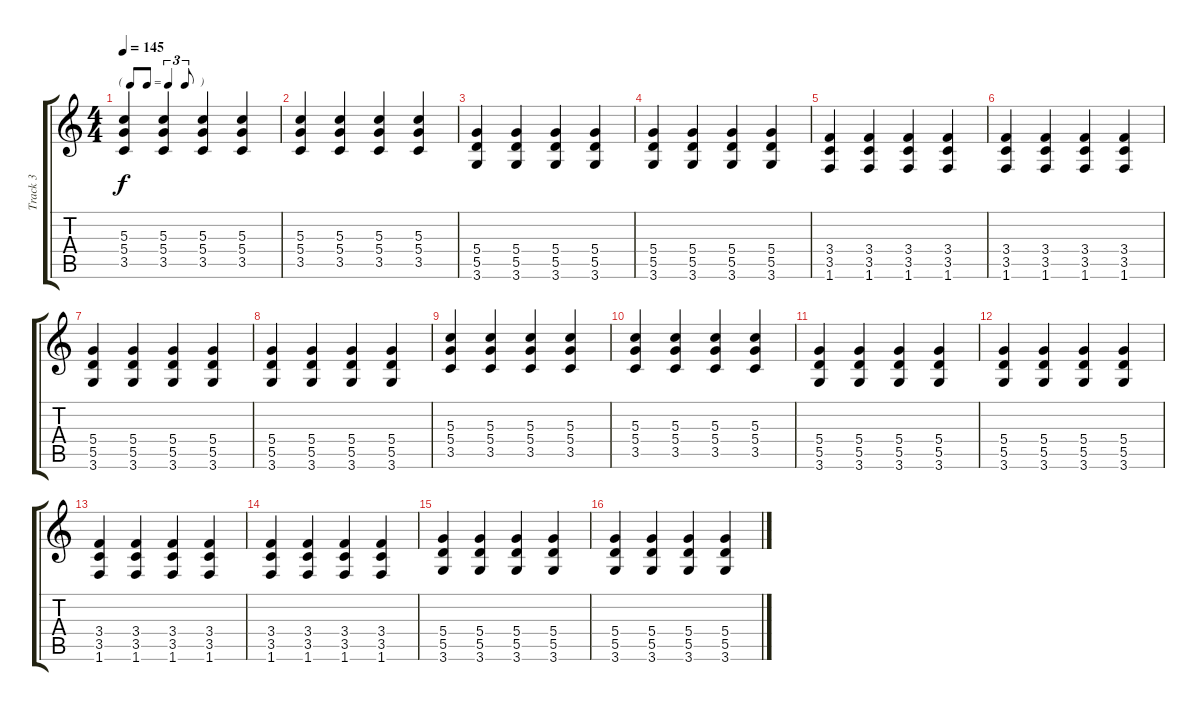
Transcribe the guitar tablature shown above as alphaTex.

\track ("Track 3" "Track 3") {instrument overdrivenguitar}
\staff {score tabs}
\tuning (E4 B3 G3 D3 A2 E2) {hide}
\ts (4 4)
\tf triplet8th
\tempo 145
\clef g2
\ks c
(5.3 5.4 3.5).4{dy f} (5.3 5.4 3.5).4 (5.3 5.4 3.5).4 (5.3 5.4 3.5).4 |
(5.3 5.4 3.5).4 (5.3 5.4 3.5).4 (5.3 5.4 3.5).4 (5.3 5.4 3.5).4 |
(5.4 5.5 3.6).4 (5.4 5.5 3.6).4 (5.4 5.5 3.6).4 (5.4 5.5 3.6).4 |
(5.4 5.5 3.6).4 (5.4 5.5 3.6).4 (5.4 5.5 3.6).4 (5.4 5.5 3.6).4 |
(3.4 3.5 1.6).4 (3.4 3.5 1.6).4 (3.4 3.5 1.6).4 (3.4 3.5 1.6).4 |
(3.4 3.5 1.6).4 (3.4 3.5 1.6).4 (3.4 3.5 1.6).4 (3.4 3.5 1.6).4 |
(5.4 5.5 3.6).4 (5.4 5.5 3.6).4 (5.4 5.5 3.6).4 (5.4 5.5 3.6).4 |
(5.4 5.5 3.6).4 (5.4 5.5 3.6).4 (5.4 5.5 3.6).4 (5.4 5.5 3.6).4 |
(5.3 5.4 3.5).4 (5.3 5.4 3.5).4 (5.3 5.4 3.5).4 (5.3 5.4 3.5).4 |
(5.3 5.4 3.5).4 (5.3 5.4 3.5).4 (5.3 5.4 3.5).4 (5.3 5.4 3.5).4 |
(5.4 5.5 3.6).4 (5.4 5.5 3.6).4 (5.4 5.5 3.6).4 (5.4 5.5 3.6).4 |
(5.4 5.5 3.6).4 (5.4 5.5 3.6).4 (5.4 5.5 3.6).4 (5.4 5.5 3.6).4 |
(3.4 3.5 1.6).4 (3.4 3.5 1.6).4 (3.4 3.5 1.6).4 (3.4 3.5 1.6).4 |
(3.4 3.5 1.6).4 (3.4 3.5 1.6).4 (3.4 3.5 1.6).4 (3.4 3.5 1.6).4 |
(5.4 5.5 3.6).4 (5.4 5.5 3.6).4 (5.4 5.5 3.6).4 (5.4 5.5 3.6).4 |
(5.4 5.5 3.6).4 (5.4 5.5 3.6).4 (5.4 5.5 3.6).4 (5.4 5.5 3.6).4
